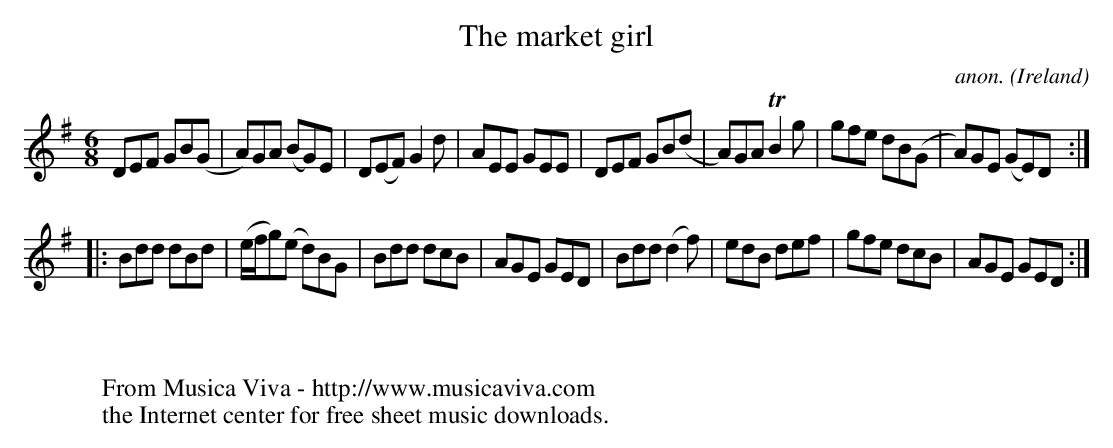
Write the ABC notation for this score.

X:1
T:The market girl
C:anon.
O:Ireland
m:Tn2 = (3n/o/n/ m/n/
M:6/8
L:1/8
K:G
DEF GB(G|A)GA (BG)E|D(EF) G2d|AEE GEE|DEF GB(d|A)GA TB2g|gfe dB(G|A)GE (GE)D:|
|:Bdd dBd|(e/f/g)(e d)BG|Bdd dcB|AGE GED|Bdd (d2f)|edB def|gfe dcB|AGE GED:|
W:
W:
W: From Musica Viva - http://www.musicaviva.com
W: the Internet center for free sheet music downloads.
